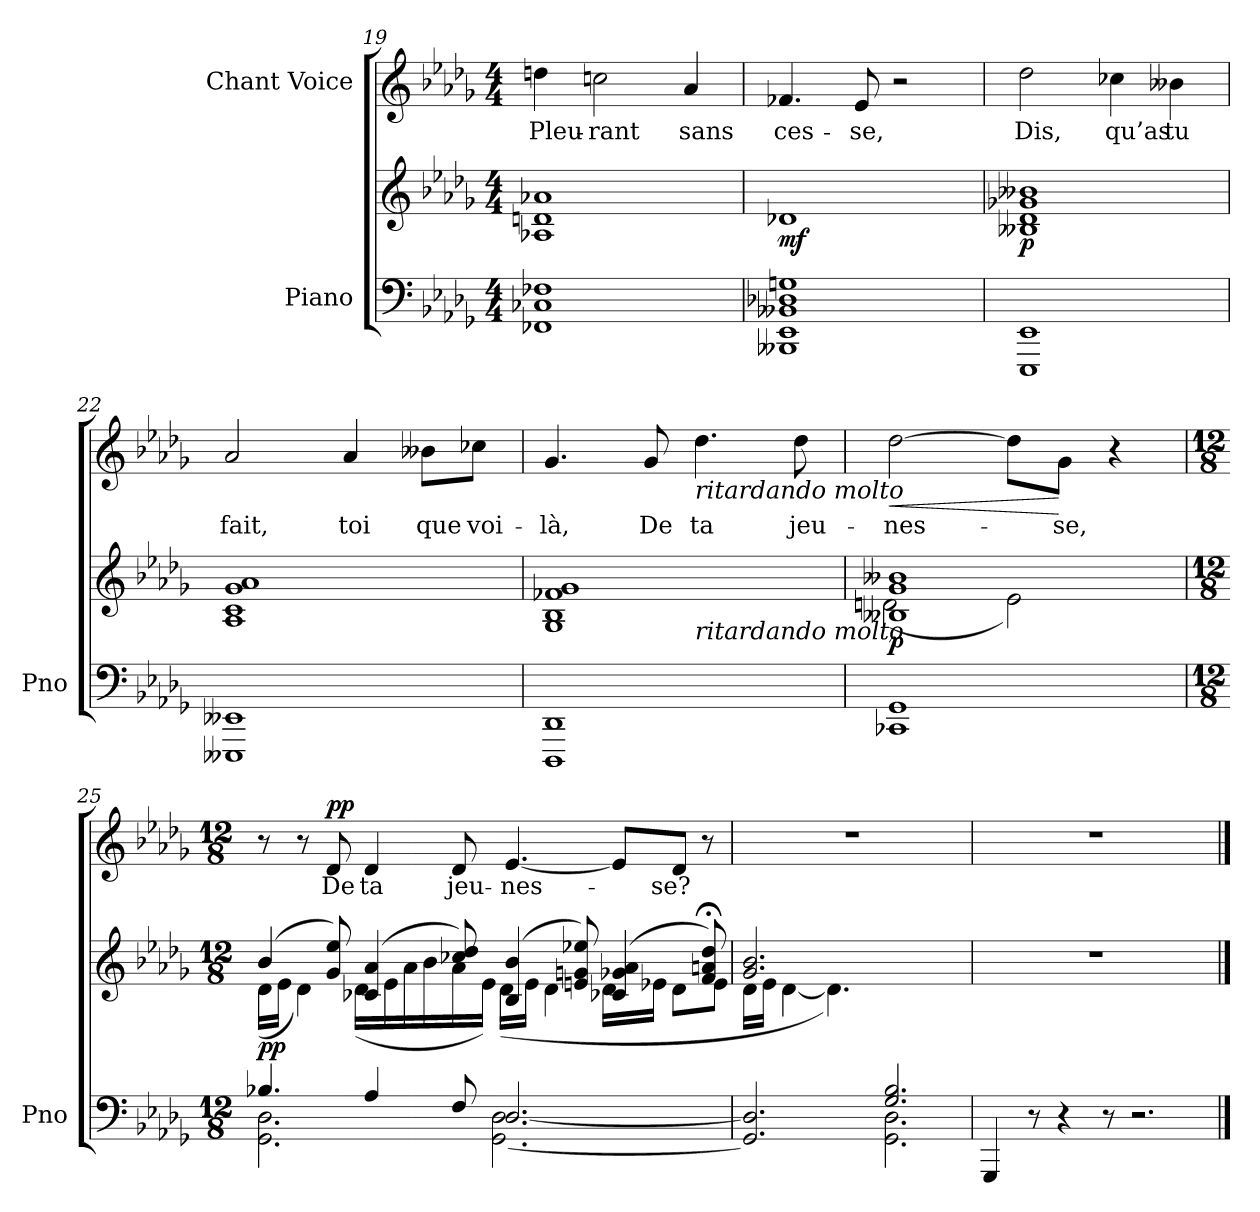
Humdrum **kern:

**kern	**kern	**dynam	**kern	**text	**dynam
*part2	*part2	*part2	*part1	*part1	*part1
*staff3	*staff2	*staff2/3	*staff1	*staff1	*staff1
*I"Piano	*	*	*I"Chant                                  Voice	*	*
*I'Pno	*	*	*	*	*
*clefF4	*clefG2	*	*clefG2	*	*
*k[b-e-a-d-g-]	*k[b-e-a-d-g-]	*	*k[b-e-a-d-g-]	*	*
*M4/4	*M4/4	*	*M4/4	*	*
=19	=19	=19	=19	=19	=19
!	!	!	!	!LO:LY:b	!
1FF-X 1C-X 1F-X	1A-X 1dn 1a-X	.	4ddn\	Pleu-	.
!	!	!	!	!LO:LY:b	!
.	.	.	2ccn\	-rant	.
!	!	!	!	!LO:LY:b	!
.	.	.	4a-/	sans	.
=20	=20	=20	=20	=20	=20
!	!	!LO:DY:b	!	!LO:LY:b	!
1BBB--X 1EE- 1BB--X 1D-X 1Gn	1d-X	mf	4.f-X/	ces-	.
!	!	!	!	!LO:LY:b	!
.	.	.	8e-/	-se,	.
.	.	.	2r	.	.
=21	=21	=21	=21	=21	=21
!	!	!LO:DY:b	!	!LO:LY:b	!
1EEE- 1EE-	1B--X 1d- 1g-X 1b--X	p	2dd-\	Dis,	.
!	!	!	!	!LO:LY:b	!
.	.	.	4cc-X\	qu’as-	.
!	!	!	!	!LO:LY:b	!
.	.	.	4b--X\	-tu	.
!!LO:LB:g=z
=22	=22	=22	=22	=22	=22
!	!	!	!	!LO:LY:b	!
1EEE--X 1EE--X	1A- 1c 1g- 1a-	.	2a-/	fait,	.
!	!	!	!	!LO:LY:b	!
.	.	.	4a-/	toi	.
!	!	!	!	!LO:LY:b	!
.	.	.	8b--X\L	que	.
!	!	!	!	!LO:LY:b	!
.	.	.	8cc-X\J	voi-	.
=23	=23	=23	=23	=23	=23
*	*^	*	*	*	*
!	!	!	!	!	!LO:LY:b	!
1DDD- 1DD-	1G- 1B- 1f-X 1g-	2ryy	.	4.g-/	-là,	.
!	!	!	!	!	!LO:LY:b	!
.	.	.	.	8g-/	De	.
!	!	!	!	!LO:TX:b:i:t=ritardando molto	!	!
!	!	!LO:TX:b:i:t=ritardando molto	!	!	!	!
!	!	!	!	!	!LO:LY:b	!
.	.	2ryy	.	4.dd-\	ta	.
!	!	!	!	!	!LO:LY:b	!
.	.	.	.	8dd-\	jeu-	.
=24	=24	=24	=24	=24	=24	=24
!	!	!	!LO:DY:b	!	!LO:LY:b	!LO:HP:b
1CC-X 1GG-	1B--X 1g- 1b--X	(2dn\	p	[2dd-\	-nes-	<
.	.	2e-\)	.	8dd-\L]	.	.
!	!	!	!	!	!LO:LY:b	!
.	.	.	.	8g-\J	-se,	[
.	.	.	.	4r	.	.
!!LO:LB:g=z
=25	=25	=25	=25	=25	=25	=25
*M12/8	*M12/8	*	*	*M12/8	*	*
*^	*	*	*	*	*	*
!	!	!	!	!LO:DY:b	!	!	!
4.B-X/	2.GG-\ 2.D-\	(4b-/	(16d-\LL	pp	8r	.	.
.	.	.	16e-\JJ	.	.	.	.
.	.	.	4d-\)	.	8r	.	.
!	!	!	!	!	!	!LO:LY:b	!LO:DY:a
.	.	8g-/ 8ee-/)	.	.	8d-/	De	pp
!	!	!	!	!	!	!LO:LY:b	!
4A-/	.	(4c-X/ 4a-/	(16d-\LL	.	4d-/	ta	.
.	.	.	16e-\	.	.	.	.
.	.	.	16a-\	.	.	.	.
.	.	.	16b-\	.	.	.	.
!	!	!	!	!	!	!LO:LY:b	!
8F/	.	8cc-X/ 8dd-/)	16a-\	.	8d-/	jeu-	.
.	.	.	16e-\JJ)	.	.	.	.
!	!	!	!	!	!	!LO:LY:b	!
2.D-/	[2.GG-\ [>2.D-\	(4B-/ 4b-/	(16d-\LL	.	[4.e-/	-nes-	.
.	.	.	16e-\JJ	.	.	.	.
.	.	.	4d-\	.	.	.	.
.	.	8en/ 8gn/ 8ee-X/)	.	.	.	.	.
.	.	(4c-X/ 4g-X/ 4a-/	16d-\LL	.	8e-/L]	.	.
.	.	.	16e-X\JJ	.	.	.	.
!	!	!	!	!	!	!LO:LY:b	!
.	.	.	8d-\L	.	8d-/J	-se?	.
.	.	8f/;< 8an/;< 8dd-/;<)	8e-\J	.	8r	.	.
=26	=26	=26	=26	=26	=26	=26	=26
2.ryy	2.GG-/] 2.D-/]	2.g-/ 2.b-/	16d-\LL	.	1.r	.	.
.	.	.	16e-\JJ	.	.	.	.
.	.	.	[4d-\	.	.	.	.
.	.	.	4.d-\])	.	.	.	.
2.G-/ 2.B-/	2.GG-\ 2.D-\	2.ryy	2.ryy	.	.	.	.
*v	*v	*	*	*	*	*	*
*	*v	*v	*	*	*	*
=27	=27	=27	=27	=27	=27
4GGG-/	1.r	.	1.r	.	.
8r	.	.	.	.	.
4r	.	.	.	.	.
8r	.	.	.	.	.
2.r	.	.	.	.	.
==	==	==	==	==	==
*-	*-	*-	*-	*-	*-
